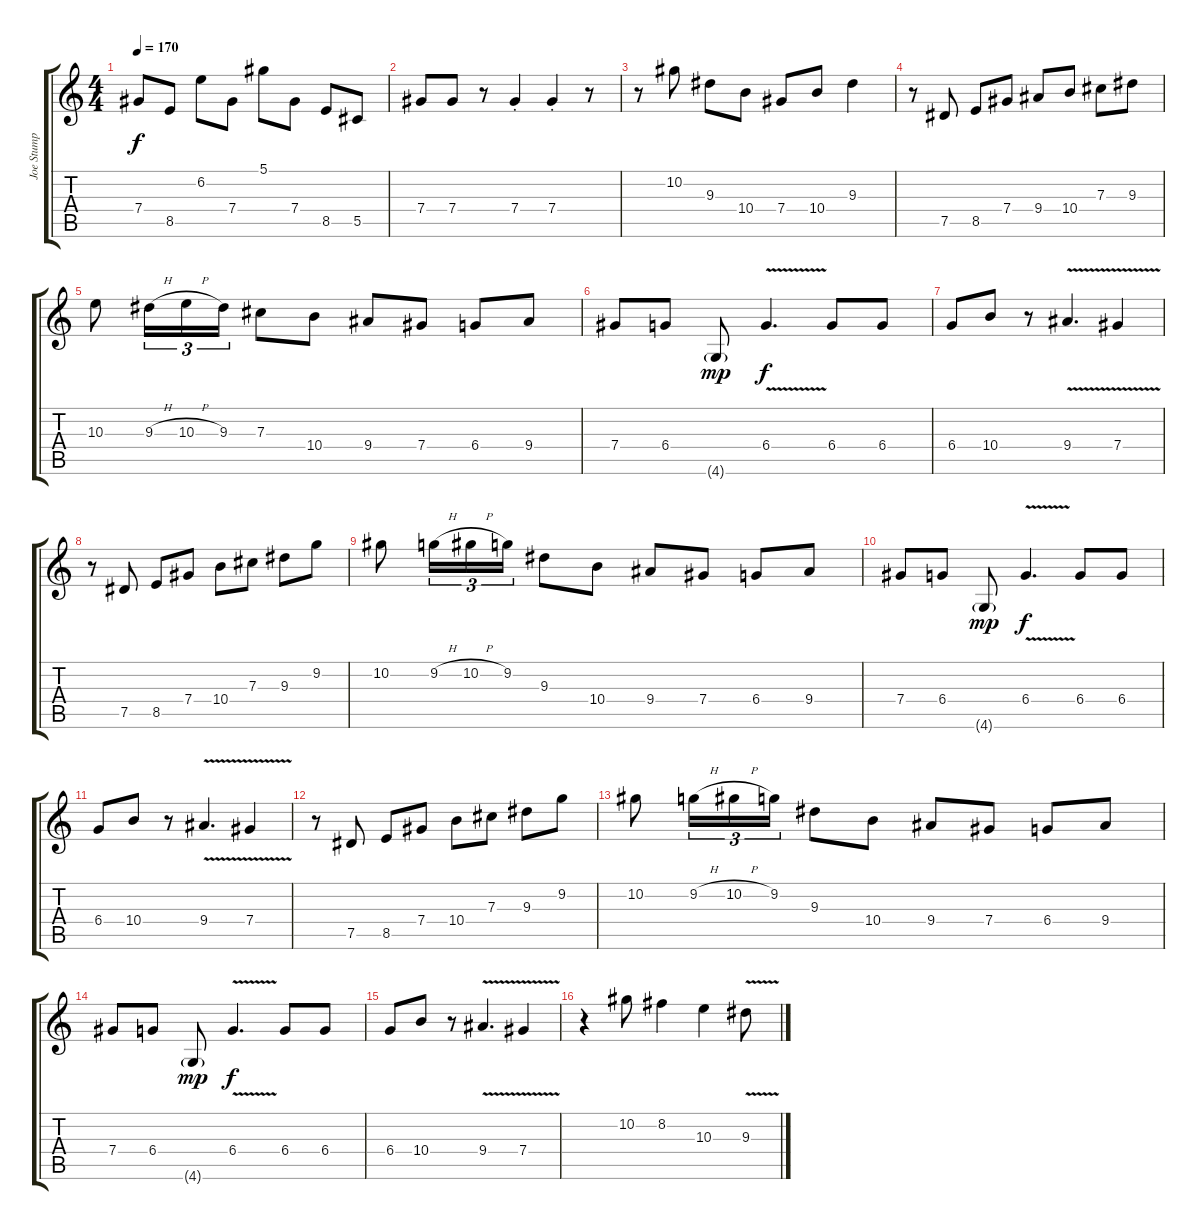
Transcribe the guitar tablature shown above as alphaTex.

\track ("Joe Stump" "Joe Stump") {instrument acousticguitarnylon}
\staff {score tabs}
\tuning (Eb4 Bb3 Gb3 Db3 Ab2 Eb2) {hide}
\ts (4 4)
\tempo 170
\clef g2
\ks c
7.4.8{dy f} 8.5.8 6.2.8 7.4.8 5.1.8 7.4.8 8.5.8 5.5.8 |
7.4.8 7.4.8 r.8 7.4{st}.4 7.4{st}.4 r.8 |
r.8 10.2.8 9.3.8 10.4.8 7.4.8 10.4.8 9.3.4 |
r.8 7.5.8 8.5.8 7.4.8 9.4.8 10.4.8 7.3.8 9.3.8 |
10.3.8 9.3{h}.16{tu (3 2)} 10.3{h}.16{tu (3 2)} 9.3.16{tu (3 2)} 7.3.8 10.4.8 9.4.8 7.4.8 6.4.8 9.4.8 |
7.4.8 6.4.8 4.6{g}.8{dy mp} 6.4{v}.4{d dy f} 6.4.8 6.4.8 |
6.4.8 10.4.8 r.8 9.4{v}.4{d} 7.4{v}.4 |
r.8 7.5.8 8.5.8 7.4.8 10.4.8 7.3.8 9.3.8 9.2.8 |
10.2.8 9.2{h}.16{tu (3 2)} 10.2{h}.16{tu (3 2)} 9.2.16{tu (3 2)} 9.3.8 10.4.8 9.4.8 7.4.8 6.4.8 9.4.8 |
7.4.8 6.4.8 4.6{g}.8{dy mp} 6.4{v}.4{d dy f} 6.4.8 6.4.8 |
6.4.8 10.4.8 r.8 9.4{v}.4{d} 7.4{v}.4 |
r.8 7.5.8 8.5.8 7.4.8 10.4.8 7.3.8 9.3.8 9.2.8 |
10.2.8 9.2{h}.16{tu (3 2)} 10.2{h}.16{tu (3 2)} 9.2.16{tu (3 2)} 9.3.8 10.4.8 9.4.8 7.4.8 6.4.8 9.4.8 |
7.4.8 6.4.8 4.6{g}.8{dy mp} 6.4{v}.4{d dy f} 6.4.8 6.4.8 |
6.4.8 10.4.8 r.8 9.4{v}.4{d} 7.4{v}.4 |
r.4 10.2.8 8.2.4 10.3.4 9.3{v}.8
